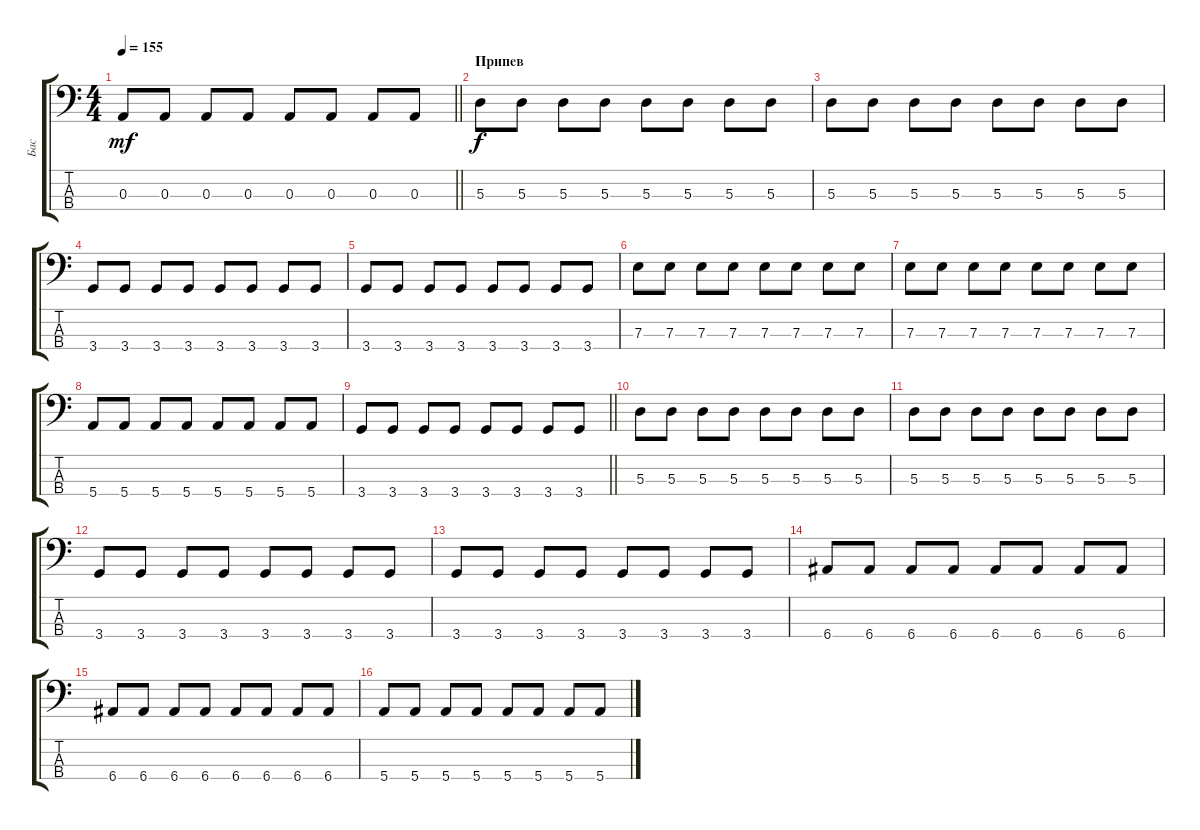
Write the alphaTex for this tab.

\track ("Бас" "Бас") {instrument electricbassfinger}
\staff {score tabs}
\tuning (G2 D2 A1 E1) {hide}
\ts (4 4)
\tempo 155
\clef f4
\barLineRight lightlight
\ks c
0.3.8{dy mf} 0.3.8 0.3.8 0.3.8 0.3.8 0.3.8 0.3.8 0.3.8 |
\section ("" "Припев")
5.3.8{dy f} 5.3.8 5.3.8 5.3.8 5.3.8 5.3.8 5.3.8 5.3.8 |
5.3.8 5.3.8 5.3.8 5.3.8 5.3.8 5.3.8 5.3.8 5.3.8 |
3.4.8 3.4.8 3.4.8 3.4.8 3.4.8 3.4.8 3.4.8 3.4.8 |
3.4.8 3.4.8 3.4.8 3.4.8 3.4.8 3.4.8 3.4.8 3.4.8 |
7.3.8 7.3.8 7.3.8 7.3.8 7.3.8 7.3.8 7.3.8 7.3.8 |
7.3.8 7.3.8 7.3.8 7.3.8 7.3.8 7.3.8 7.3.8 7.3.8 |
5.4.8 5.4.8 5.4.8 5.4.8 5.4.8 5.4.8 5.4.8 5.4.8 |
\barLineRight lightlight
3.4.8 3.4.8 3.4.8 3.4.8 3.4.8 3.4.8 3.4.8 3.4.8 |
\section ("" " ")
5.3.8 5.3.8 5.3.8 5.3.8 5.3.8 5.3.8 5.3.8 5.3.8 |
5.3.8 5.3.8 5.3.8 5.3.8 5.3.8 5.3.8 5.3.8 5.3.8 |
3.4.8 3.4.8 3.4.8 3.4.8 3.4.8 3.4.8 3.4.8 3.4.8 |
3.4.8 3.4.8 3.4.8 3.4.8 3.4.8 3.4.8 3.4.8 3.4.8 |
6.4.8 6.4.8 6.4.8 6.4.8 6.4.8 6.4.8 6.4.8 6.4.8 |
6.4.8 6.4.8 6.4.8 6.4.8 6.4.8 6.4.8 6.4.8 6.4.8 |
5.4.8 5.4.8 5.4.8 5.4.8 5.4.8 5.4.8 5.4.8 5.4.8
